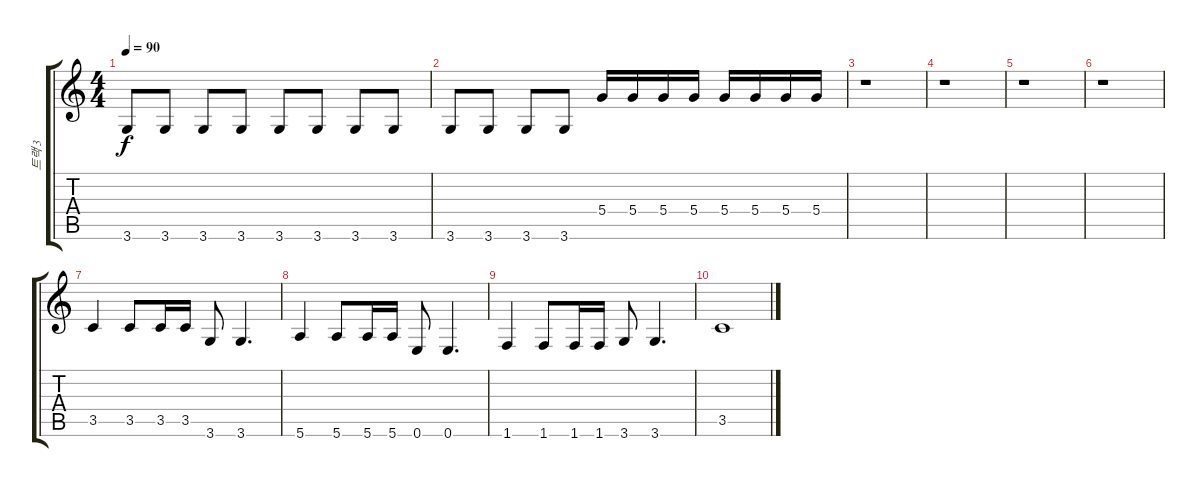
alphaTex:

\track ("트랙 3" "트랙 3") {instrument electricbassfinger}
\staff {score tabs}
\tuning (E4 B3 G3 D3 A2 E2) {hide}
\ts (4 4)
\tempo 90
\clef g2
\ks c
3.6.8{dy f} 3.6.8 3.6.8 3.6.8 3.6.8 3.6.8 3.6.8 3.6.8 |
3.6.8 3.6.8 3.6.8 3.6.8 5.4.16 5.4.16 5.4.16 5.4.16 5.4.16 5.4.16 5.4.16 5.4.16 |
r.1 |
r.1 |
r.1 |
r.1 |
3.5.4 3.5.8 3.5.16 3.5.16 3.6.8 3.6.4{d} |
5.6.4 5.6.8 5.6.16 5.6.16 0.6.8 0.6.4{d} |
1.6.4 1.6.8 1.6.16 1.6.16 3.6.8 3.6.4{d} |
3.5.1
